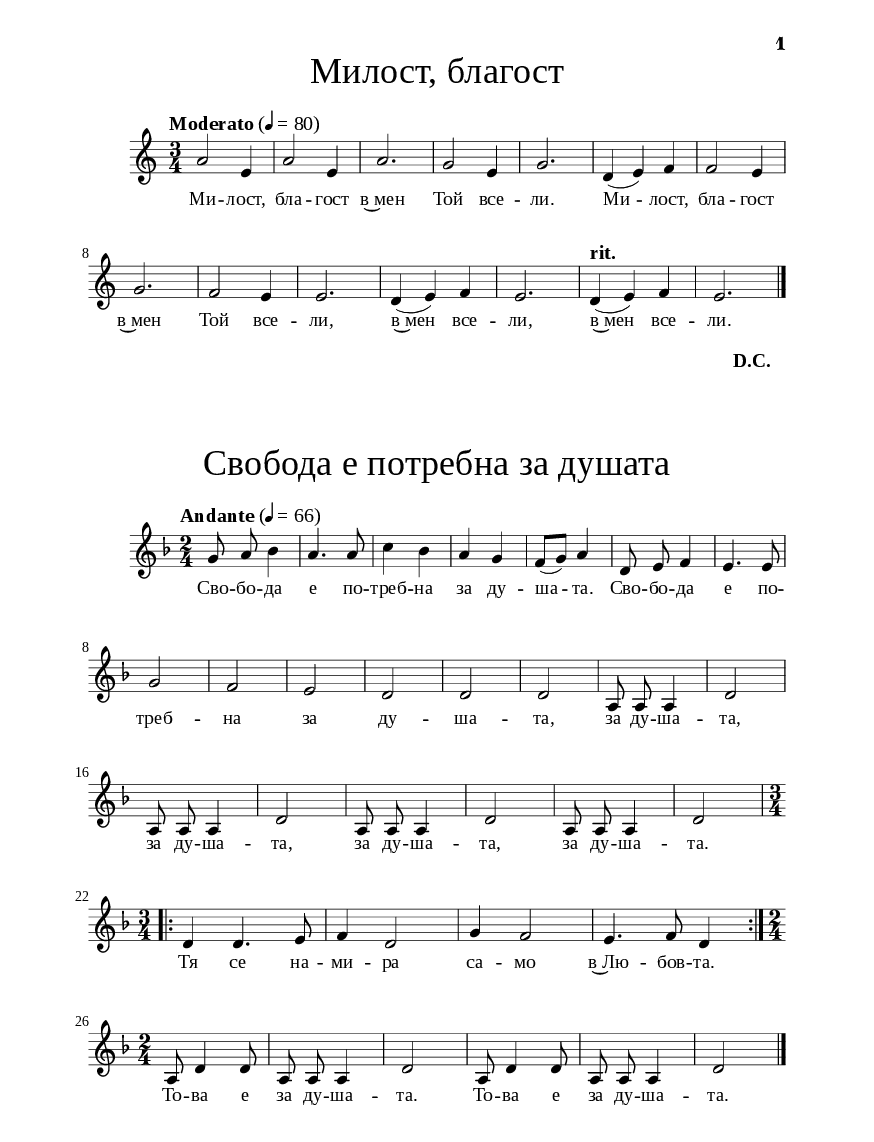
\version "2.24.4"

% include paper part and global functions
\include "include/globals.ily"

\bookpart {

  \label #'ref171_1
  \tocItem \markup "Милост, благост"

  \include "include/bookpart-paper.ily"
  \score {
    \include "include/score-layout.ily"

    \new Voice \absolute {
      \clef treble
      \key a \minor
      \time 3/4
      \tempoFunc "Moderato" 4 "80"
      \autoBeamOff

      a'2 e'4 | % 2
      a'2 e'4 | % 3
      a'2. | % 4
      \key c \major
      g'2 e'4 | % 5
      g'2. | % 6
      d'4 ( e'4 ) f'4 | % 7
      f'2 e'4 \break | % 8
      g'2. | % 9
      f'2 e'4 |
      e'2. | % 11
      d'4 ( e'4 ) f'4 | % 12
      e'2. | % 13
      \tempo "rit."  d'4  ( e'4 ) f'4 | % 14
      e'2.\bar "|."

    }

    \addlyrics {
      Ми -- лост, бла -- гост в~мен Той все -- ли.  Ми -- лост, бла -- гост   в~мен Той все -- ли, в~мен все -- ли, в~мен все -- ли.}


      \header {
        title = \titleFunc #'ref_desc_13 "Милост, благост" "Milost, blagost"
      }

      \midi{}

    } % score

    \markup \dc-one "D.C."

    \markup \vspace #3

    \label #'ref169_2
    \tocItem \markup "Свобода е потребна за душата"
    \score {
      \include "include/score-layout.ily"

      \new Voice \absolute {
        \clef treble
        \key d \minor
        \time 2/4
        \tempoFunc "Andante" 4 "66"
        \autoBeamOff

        g'8 a'8 bes'4 | % 2
        a'4.  a'8 | c''4  bes'4 | a'4 g'| % 3
        f'8 ([g'8]) a'4 |  % 4
        d'8  e'8 f'4 | % 5
        e'4. e'8 | \break
        g'2 | f'2 | e'2 | d'2 | d'2 | d'2 | a8 a8 a4 | d'2 | \break

        a8 a8 a4 | d'2 |a8 a8 a4 | d'2 |a8 a8 a4 | d'2 | \break
        \time 3/4 \bar ".|:-|" d'4 d'4. e'8| f'4 d'2 | g'4 f'2 | e'4. f'8 d'4  \bar ":|."

        \time 2/4 a8 d'4 d'8 | a8 a8 a4 | d'2|  a8 d'4 d'8 | a8 a8 a4 | d'2 \bar "|."
      }
      \addlyrics {
        Сво -- бо -- да е по -- треб -- на
        за ду -- ша -- та. Сво -- бо
        -- да е по -- треб -- на за ду --
        ша -- та, за ду -- ша -- та, за ду
        -- ша -- та, за ду
        -- ша -- та, за ду
        -- ша -- та. Тя се на -- ми -- ра са -- мо в~Лю -- бов -- та.
        То -- ва е за ду -- ша -- та. То -- ва е за ду -- ша -- та.
      }

      \header {
        title = \titleFunc #'ref_desc_19 "Свобода е потребна за душата" "Svoboda e potrebna za dušata"
      }

      \midi{}

    } % score



  } % bookpart

  % Più mosso
  %
